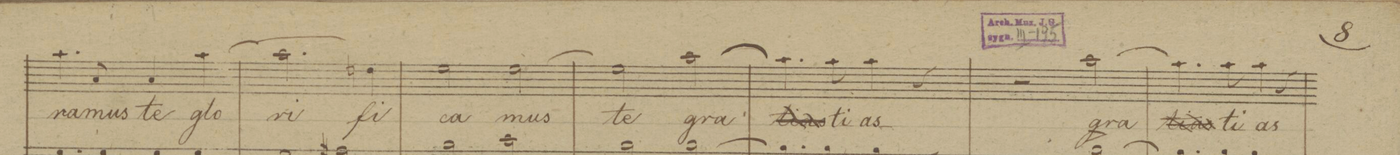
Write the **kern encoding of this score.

**kern	**text	**dynam
*I"Canto	*	*
*clefC1	*	*
*k[b-]	*	*
*met(c|)	*	*
*M2/2	*	*
4.ff\	-ra-	.
8f/	-mus	.
4f/	te	.
[4ff\	glo-	.
=15	=15	=15
2.ff\]	-ri-	.
4bn\	-fi-	.
=16	=16	=16
2cc\	-ca-	.
[2cc\	-mus	.
=17	=17	=17
2cc\]	te	.
[2ff\	gra-	.
=18	=18	=18
4.ff\]	.	.
8ff\	-ti-	.
4ff\	-as	.
4r	.	.
=19	=19	=19
2r	.	.
[2ff\	gra-	.
=20	=20	=20
4.ff\]	.	.
8ff\	-ti-	.
4ff\	-as	.
4r	.	.
=21	=21	=21
*-	*-	*-
